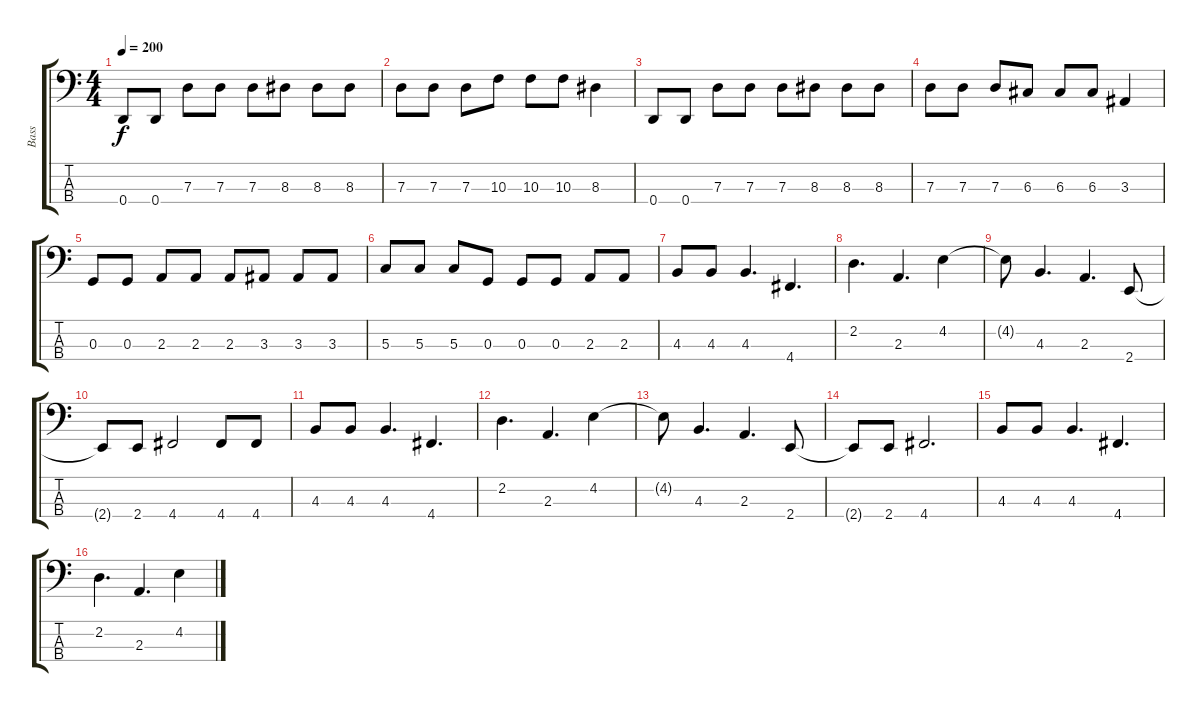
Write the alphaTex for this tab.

\track ("Bass" "Bass") {instrument electricbassfinger}
\staff {score tabs}
\tuning (F2 C2 G1 D1) {hide}
\ts (4 4)
\tempo 200
\clef f4
\ks c
0.4.8{dy f} 0.4.8 7.3.8 7.3.8 7.3.8 8.3.8 8.3.8 8.3.8 |
7.3.8 7.3.8 7.3.8 10.3.8 10.3.8 10.3.8 8.3.4 |
0.4.8 0.4.8 7.3.8 7.3.8 7.3.8 8.3.8 8.3.8 8.3.8 |
7.3.8 7.3.8 7.3.8 6.3.8 6.3.8 6.3.8 3.3.4 |
0.3.8 0.3.8 2.3.8 2.3.8 2.3.8 3.3.8 3.3.8 3.3.8 |
5.3.8 5.3.8 5.3.8 0.3.8 0.3.8 0.3.8 2.3.8 2.3.8 |
4.3.8 4.3.8 4.3.4{d} 4.4.4{d} |
2.2.4{d} 2.3.4{d} 4.2.4 |
4.2{t}.8 4.3.4{d} 2.3.4{d} 2.4.8 |
2.4{t}.8 2.4.8 4.4.2 4.4.8 4.4.8 |
4.3.8 4.3.8 4.3.4{d} 4.4.4{d} |
2.2.4{d} 2.3.4{d} 4.2.4 |
4.2{t}.8 4.3.4{d} 2.3.4{d} 2.4.8 |
2.4{t}.8 2.4.8 4.4.2{d} |
4.3.8 4.3.8 4.3.4{d} 4.4.4{d} |
2.2.4{d} 2.3.4{d} 4.2.4
